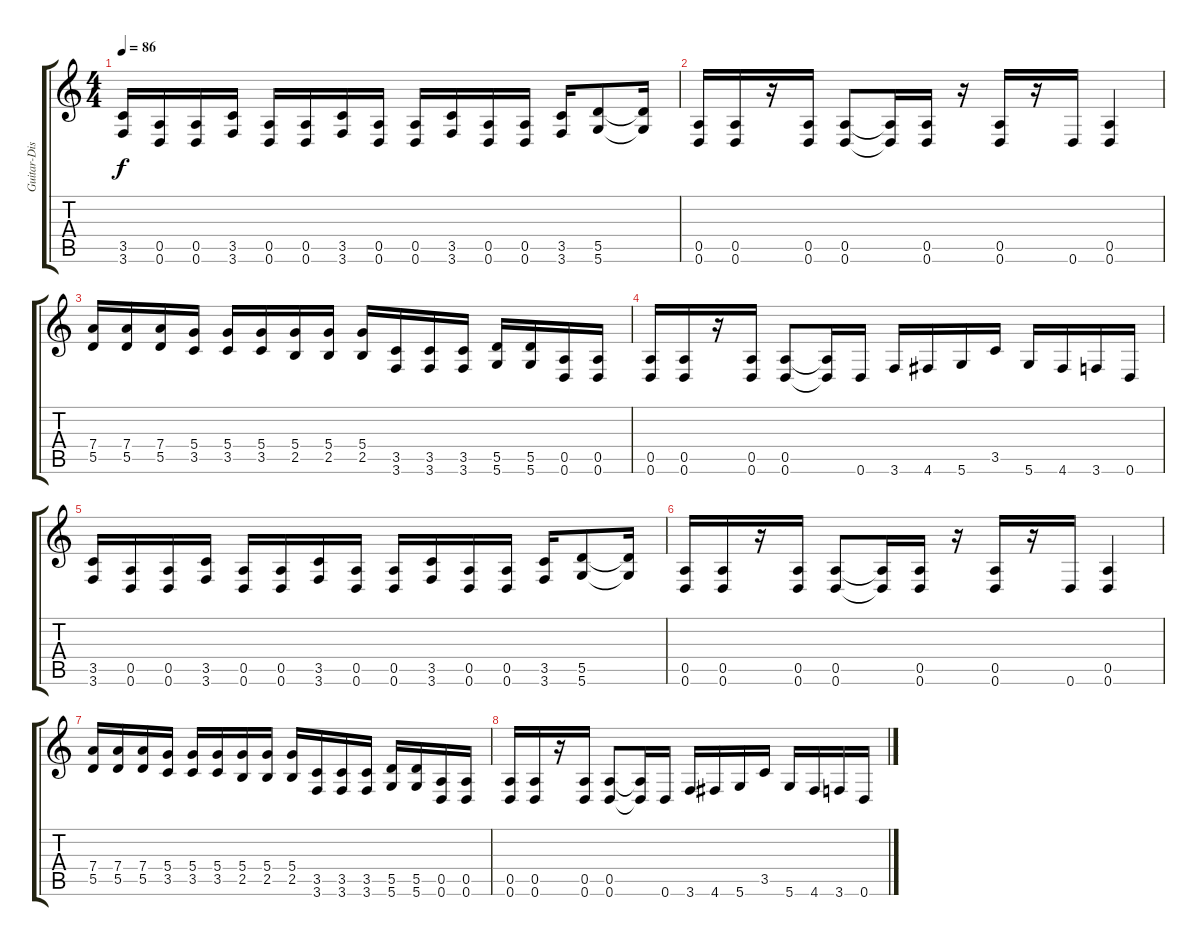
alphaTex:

\track ("Guitar-Distortion" "Guitar-Dis") {instrument overdrivenguitar}
\staff {score tabs}
\tuning (E4 B3 G3 D3 A2 D2) {hide}
\ts (4 4)
\tempo 86
\clef g2
\ks c
(3.5 3.6).16{dy f} (0.5 0.6).16 (0.5 0.6).16 (3.5 3.6).16 (0.5 0.6).16 (0.5 0.6).16 (3.5 3.6).16 (0.5 0.6).16 (0.5 0.6).16 (3.5 3.6).16 (0.5 0.6).16 (0.5 0.6).16 (3.5 3.6).16 (5.5 5.6).8 (5.5{t} 5.6{t}).16 |
(0.5 0.6).16 (0.5 0.6).16 r.16 (0.5 0.6).16 (0.5 0.6).8 (0.5{t} 0.6{t}).16 (0.5 0.6).16 r.16 (0.5 0.6).16 r.16 0.6.16 (0.5 0.6).4 |
(7.4 5.5).16 (7.4 5.5).16 (7.4 5.5).16 (5.4 3.5).16 (5.4 3.5).16 (5.4 3.5).16 (5.4 2.5).16 (5.4 2.5).16 (5.4 2.5).16 (3.5 3.6).16 (3.5 3.6).16 (3.5 3.6).16 (5.5 5.6).16 (5.5 5.6).16 (0.5 0.6).16 (0.5 0.6).16 |
(0.5 0.6).16 (0.5 0.6).16 r.16 (0.5 0.6).16 (0.5 0.6).8 (0.5{t} 0.6{t}).16 0.6.16 3.6.16 4.6.16 5.6.16 3.5.16 5.6.16 4.6.16 3.6.16 0.6.16 |
(3.5 3.6).16 (0.5 0.6).16 (0.5 0.6).16 (3.5 3.6).16 (0.5 0.6).16 (0.5 0.6).16 (3.5 3.6).16 (0.5 0.6).16 (0.5 0.6).16 (3.5 3.6).16 (0.5 0.6).16 (0.5 0.6).16 (3.5 3.6).16 (5.5 5.6).8 (5.5{t} 5.6{t}).16 |
(0.5 0.6).16 (0.5 0.6).16 r.16 (0.5 0.6).16 (0.5 0.6).8 (0.5{t} 0.6{t}).16 (0.5 0.6).16 r.16 (0.5 0.6).16 r.16 0.6.16 (0.5 0.6).4 |
(7.4 5.5).16 (7.4 5.5).16 (7.4 5.5).16 (5.4 3.5).16 (5.4 3.5).16 (5.4 3.5).16 (5.4 2.5).16 (5.4 2.5).16 (5.4 2.5).16 (3.5 3.6).16 (3.5 3.6).16 (3.5 3.6).16 (5.5 5.6).16 (5.5 5.6).16 (0.5 0.6).16 (0.5 0.6).16 |
(0.5 0.6).16 (0.5 0.6).16 r.16 (0.5 0.6).16 (0.5 0.6).8 (0.5{t} 0.6{t}).16 0.6.16 3.6.16 4.6.16 5.6.16 3.5.16 5.6.16 4.6.16 3.6.16 0.6.16
